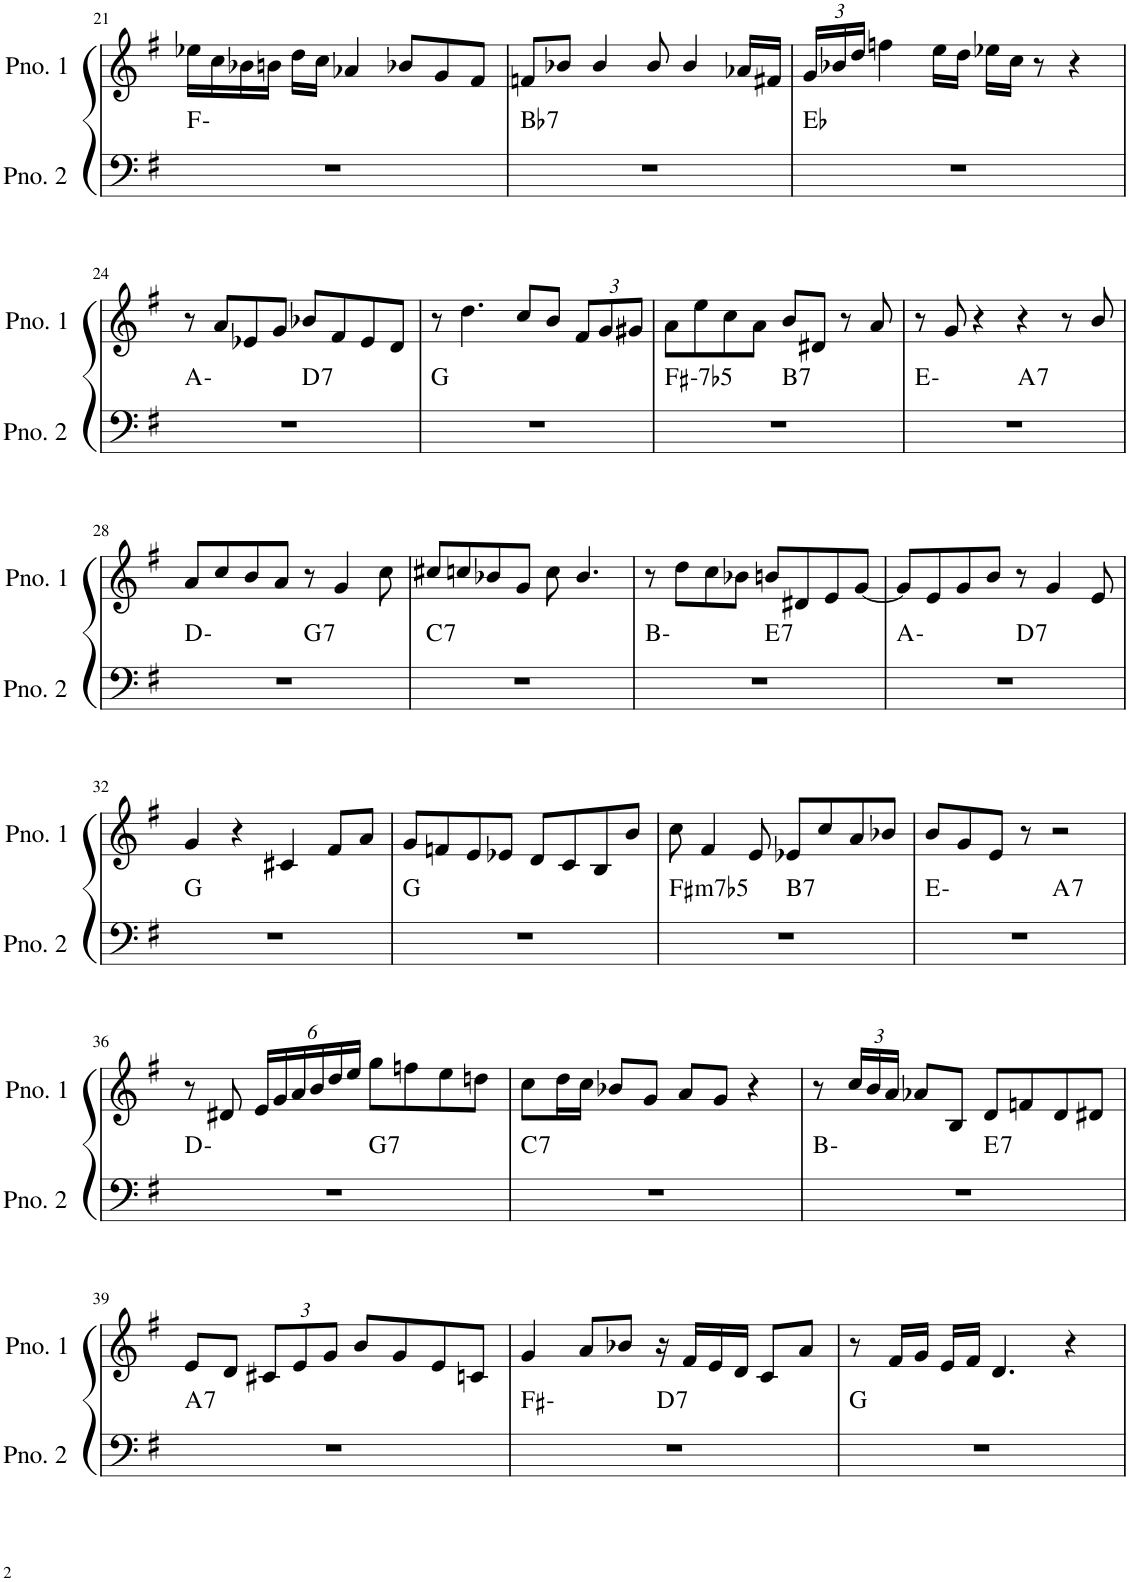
**kern	**harte	**kern
*part2	*part2	*part1
*staff2	*	*staff1
*I"ピアノ 2	*	*I"ピアノ 1
!!LO:PB:g=z
*clefF4	*	*clefG2
*k[f#]	*	*k[f#]
*M4/4	*	*M4/4
=21	=21	=21
1r	F:min	16ee-X\LL
.	.	16cc\
.	.	16b-X\
.	.	16bn\JJ
.	.	16dd\LL
.	.	16cc\JJ
.	.	4a-X/
.	.	8b-X/L
.	.	8g/
.	.	8f#/J
=22	=22	=22
!	!LO:H:kt=7	!
1r	Bb:7	8fn/L
.	.	8b-X/J
.	.	4b-/
.	.	8b-/
.	.	4b-/
.	.	16a-X/LL
.	.	16f#X/JJ
=23	=23	=23
*	*	*Xbrackettup
1r	Eb:maj	24g/LL
.	.	24b-X/
.	.	24dd/JJ
.	.	4ffn\
.	.	16ee\LL
.	.	16dd\JJ
.	.	16ee-X\LL
.	.	16cc\JJ
.	.	8r
.	.	4r
!!LO:LB:g=z
=24	=24	=24
*^	*	*
1r	2ryy	A:min	8r
.	.	.	8a/L
.	.	.	8e-X/
.	.	.	8g/J
!	!	!LO:H:kt=7	!
.	2ryy	D:7	8b-X/L
.	.	.	8f#/
.	.	.	8e-/
.	.	.	8d/J
*v	*v	*	*
=25	=25	=25
1r	G:maj	8r
.	.	4.dd\
.	.	8cc/L
.	.	8b/J
.	.	12f#/L
.	.	12g/
.	.	12g#X/J
=26	=26	=26
!	!LO:H:kt=-7b5	!
*^	*	*
1r	2ryy	F#:hdim7	8a\L
.	.	.	8ee\
.	.	.	8cc\
.	.	.	8a\J
!	!	!LO:H:kt=7	!
.	2ryy	B:7	8b/L
.	.	.	8d#X/J
.	.	.	8r
.	.	.	8a/
=27	=27	=27	=27
1r	2ryy	E:min	8r
.	.	.	8g/
.	.	.	4r
!	!	!LO:H:kt=7	!
.	2ryy	A:7	4r
.	.	.	8r
.	.	.	8b/
!!LO:LB:g=z
=28	=28	=28	=28
1r	2ryy	D:min	8a/L
.	.	.	8cc/
.	.	.	8b/
.	.	.	8a/J
!	!	!LO:H:kt=7	!
.	2ryy	G:7	8r
.	.	.	4g/
.	.	.	8cc\
=29	=29	=29	=29
!	!	!LO:H:kt=7	!
*v	*v	*	*
1r	C:7	8cc#X/L
.	.	8ccn/
.	.	8b-X/
.	.	8g/J
.	.	8cc\
.	.	4.b-/
=30	=30	=30
*^	*	*
1r	2ryy	B:min	8r
.	.	.	8dd\L
.	.	.	8cc\
.	.	.	8b-X\J
!	!	!LO:H:kt=7	!
.	2ryy	E:7	8bn/L
.	.	.	8d#X/
.	.	.	8e/
.	.	.	[8g/J
=31	=31	=31	=31
1r	2ryy	A:min	8g/L]
.	.	.	8e/
.	.	.	8g/
.	.	.	8b/J
!	!	!LO:H:kt=7	!
.	2ryy	D:7	8r
.	.	.	4g/
.	.	.	8e/
*v	*v	*	*
!!LO:LB:g=z
=32	=32	=32
1r	G:maj	4g/
.	.	4r
.	.	4c#X/
.	.	8f#/L
.	.	8a/J
=33	=33	=33
1r	G:maj	8g/L
.	.	8fn/
.	.	8e/
.	.	8e-X/J
.	.	8d/L
.	.	8c/
.	.	8B/
.	.	8b/J
=34	=34	=34
!	!LO:H:kt=m7b5	!
*^	*	*
1r	2ryy	F#:hdim7	8cc\
.	.	.	4f#/
.	.	.	8e/
!	!	!LO:H:kt=7	!
.	2ryy	B:7	8e-X/L
.	.	.	8cc/
.	.	.	8a/
.	.	.	8b-X/J
=35	=35	=35	=35
1r	2ryy	E:min	8b/L
.	.	.	8g/
.	.	.	8e/J
.	.	.	8r
!	!	!LO:H:kt=7	!
.	2ryy	A:7	2r
!!LO:LB:g=z
=36	=36	=36	=36
1r	2ryy	D:min	8r
.	.	.	8d#X/
.	.	.	24e/LL
.	.	.	24g/
.	.	.	24a/
.	.	.	24b/
.	.	.	24dd/
.	.	.	24ee/JJ
!	!	!LO:H:kt=7	!
.	2ryy	G:7	8gg\L
.	.	.	8ffn\
.	.	.	8ee\
.	.	.	8ddn\J
=37	=37	=37	=37
!	!	!LO:H:kt=7	!
*v	*v	*	*
1r	C:7	8cc\L
.	.	16dd\L
.	.	16cc\JJ
.	.	8b-X/L
.	.	8g/J
.	.	8a/L
.	.	8g/J
.	.	4r
=38	=38	=38
*^	*	*
1r	2ryy	B:min	8r
.	.	.	24cc/LL
.	.	.	24b/
.	.	.	24a/JJ
.	.	.	8a-X/L
.	.	.	8B/J
!	!	!LO:H:kt=7	!
.	2ryy	E:7	8d/L
.	.	.	8fn/
.	.	.	8d/
.	.	.	8d#X/J
!!LO:LB:g=z
=39	=39	=39	=39
!	!	!LO:H:kt=7	!
*v	*v	*	*
1r	A:7	8e/L
.	.	8d/J
.	.	12c#X/L
.	.	12e/
.	.	12g/J
.	.	8b/L
.	.	8g/
.	.	8e/
.	.	8cn/J
=40	=40	=40
*^	*	*
1r	2ryy	F#:min	4g/
.	.	.	8a/L
.	.	.	8b-X/J
!	!	!LO:H:kt=7	!
.	2ryy	D:7	16r
.	.	.	16f#/LL
.	.	.	16e/
.	.	.	16d/JJ
.	.	.	8c/L
.	.	.	8a/J
*v	*v	*	*
=41	=41	=41
1r	G:maj	8r
.	.	16f#/LL
.	.	16g/JJ
.	.	16e/LL
.	.	16f#/JJ
.	.	4.d/
.	.	4r
=	=	=
*-	*-	*-
